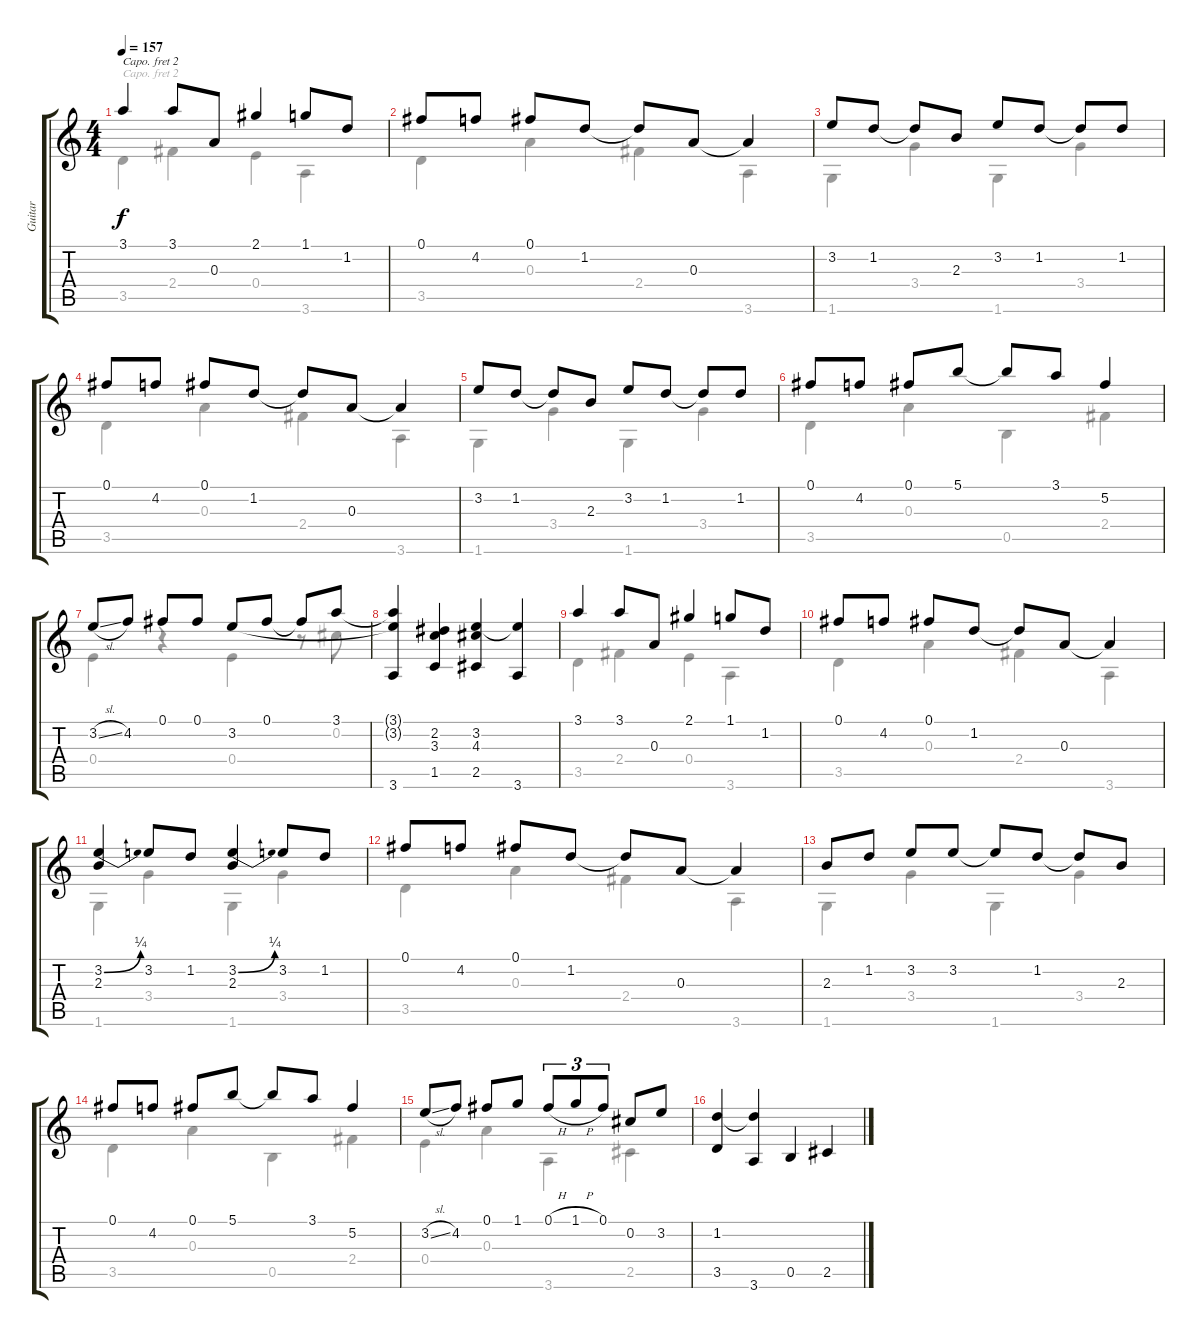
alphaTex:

\track ("Guitar" "Guitar") {instrument acousticguitarnylon}
\staff {score tabs}
\capo 2
\tuning (E4 B3 G3 D3 A2 E2) {hide}
\voice
\ts (4 4)
\tempo 157
\clef g2
\ks c
3.1.4{dy f instrument acousticguitarnylon} 3.1.8 0.3.8 2.1.4 1.1.8 1.2.8 |
0.1.8 4.2.8 0.1.8 1.2.8 1.2{t}.8 0.3.8 0.3{t}.4 |
3.2.8 1.2.8 1.2{t}.8 2.3.8 3.2.8 1.2.8 1.2{t}.8 1.2.8 |
0.1.8 4.2.8 0.1.8 1.2.8 1.2{t}.8 0.3.8 0.3{t}.4 |
3.2.8 1.2.8 1.2{t}.8 2.3.8 3.2.8 1.2.8 1.2{t}.8 1.2.8 |
0.1.8 4.2.8 0.1.8 5.1.8 5.1{t}.8 3.1.8 5.2.4 |
3.2{sl}.8 4.2.8 0.1.8 0.1.8 3.2.8 0.1.8 0.1{t}.8 3.1.8 |
(3.1{t} 3.2{t} 3.6).4 (2.2 3.3 1.5).4 (3.2 4.3 2.5).4 (3.2{t} 3.6).4 |
3.1.4 3.1.8 0.3.8 2.1.4 1.1.8 1.2.8 |
0.1.8 4.2.8 0.1.8 1.2.8 1.2{t}.8 0.3.8 0.3{t}.4 |
(3.2{be (bend 0 0 60 1)} 2.3).4 3.2.8 1.2.8 (3.2{be (bend 0 0 60 1)} 2.3).4 3.2.8 1.2.8 |
0.1.8 4.2.8 0.1.8 1.2.8 1.2{t}.8 0.3.8 0.3{t}.4 |
2.3.8 1.2.8 3.2.8 3.2.8 3.2{t}.8 1.2.8 1.2{t}.8 2.3.8 |
0.1.8 4.2.8 0.1.8 5.1.8 5.1{t}.8 3.1.8 5.2.4 |
3.2{sl}.8 4.2.8 0.1.8 1.1.8 0.1{h}.8{tu (3 2)} 1.1{h}.8{tu (3 2)} 0.1.8{tu (3 2)} 0.2.8 3.2.8 |
(1.2 3.5).4 (1.2{t} 3.6).4 0.5.4 2.5.4
\voice
\clef g2
\ottava regular
\simile none
\ks c
3.5.4{dy f} 2.4.4 0.4.4 3.6.4 |
3.5.4 0.3.4 2.4.4 3.6.4 |
1.6.4 3.4.4 1.6.4 3.4.4 |
3.5.4 0.3.4 2.4.4 3.6.4 |
1.6.4 3.4.4 1.6.4 3.4.4 |
3.5.4 0.3.4 0.5.4 2.4.4 |
0.4.4 r.4 0.4.4 r.8 0.2.8 |
|
3.5.4 2.4.4 0.4.4 3.6.4 |
3.5.4 0.3.4 2.4.4 3.6.4 |
1.6.4 3.4.4 1.6.4 3.4.4 |
3.5.4 0.3.4 2.4.4 3.6.4 |
1.6.4 3.4.4 1.6.4 3.4.4 |
3.5.4 0.3.4 0.5.4 2.4.4 |
0.4.4 0.3.4 3.6.4 2.5.4 |
